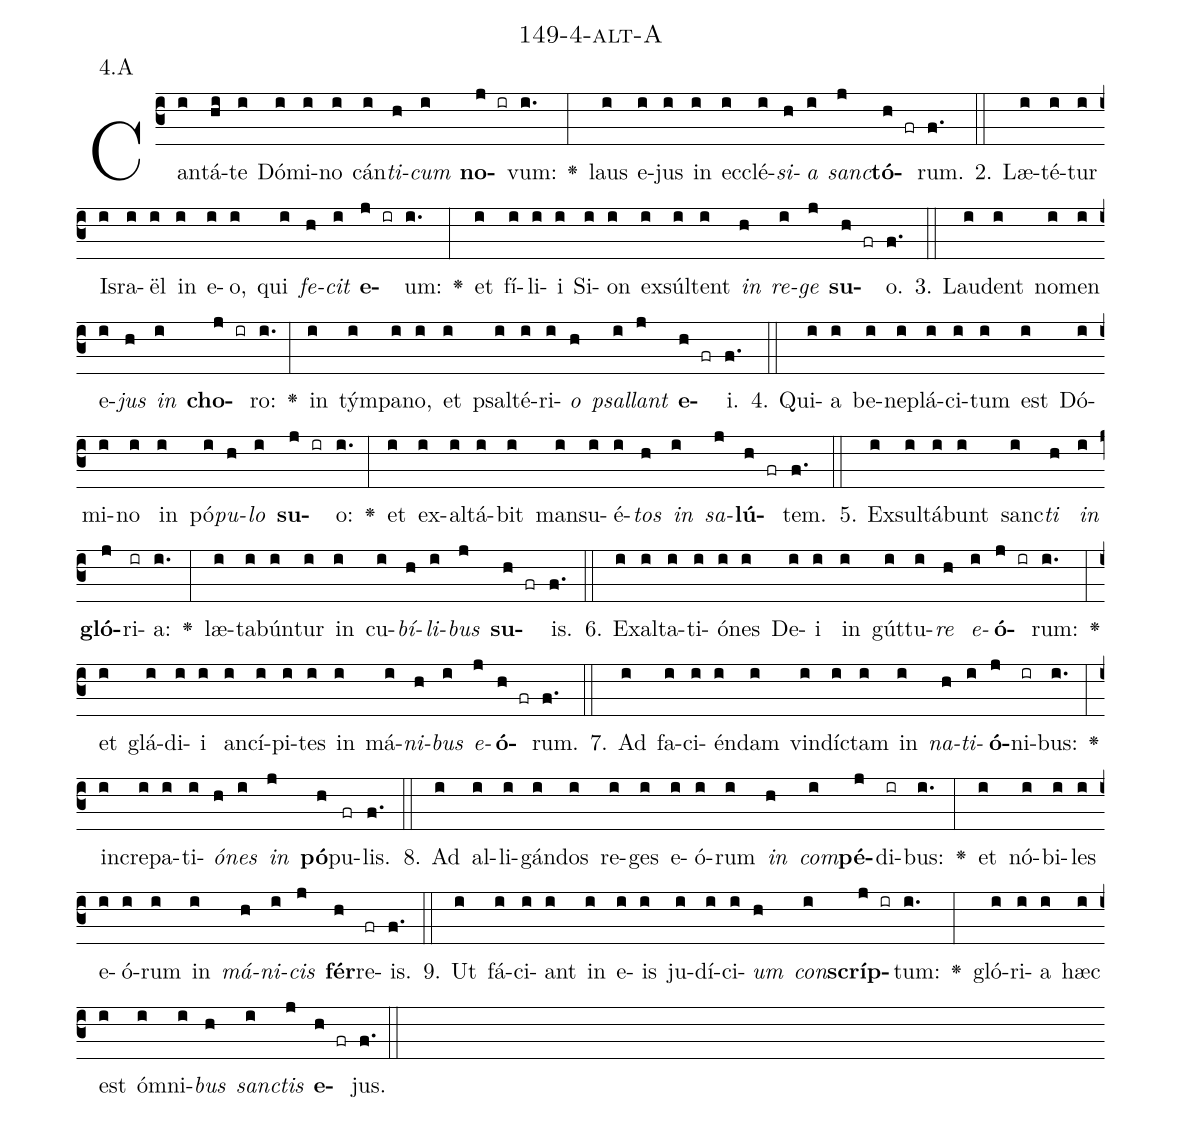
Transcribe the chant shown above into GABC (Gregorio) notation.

name: 149-4-alt-A;
annotation: 4.A;
%%
(c3)Can(i)tá(hi)te(i) Dó(i)mi(i)no(i) cán(i)<i>ti</i>(h)<i>cum</i>(i) <b>no</b>(j ir)vum:(i.) <v>\greheightstar</v>(:) laus(i) e(i)jus(i) in(i) ec(i)clé(i)<i>si</i>(h)<i>a</i>(i) <i>sanc</i>(j)<b>tó</b>(h fr)rum.(f.) (::)
2. Læ(i)té(i)tur(i) Is(i)ra(i)ël(i) in(i) e(i)o,(i) qui(i) <i>fe</i>(h)<i>cit</i>(i) <b>e</b>(j ir)um:(i.) <v>\greheightstar</v>(:) et(i) fí(i)li(i)i(i) Si(i)on(i) ex(i)súl(i)tent(i) <i>in</i>(h) <i>re</i>(i)<i>ge</i>(j) <b>su</b>(h fr)o.(f.) (::)
3. Lau(i)dent(i) no(i)men(i) e(i)<i>jus</i>(h) <i>in</i>(i) <b>cho</b>(j ir)ro:(i.) <v>\greheightstar</v>(:) in(i) tým(i)pa(i)no,(i) et(i) psal(i)té(i)ri(i)<i>o</i>(h) <i>psal</i>(i)<i>lant</i>(j) <b>e</b>(h fr)i.(f.) (::)
4. Qui(i)a(i) be(i)ne(i)plá(i)ci(i)tum(i) est(i) Dó(i)mi(i)no(i) in(i) pó(i)<i>pu</i>(h)<i>lo</i>(i) <b>su</b>(j ir)o:(i.) <v>\greheightstar</v>(:) et(i) ex(i)al(i)tá(i)bit(i) man(i)su(i)é(i)<i>tos</i>(h) <i>in</i>(i) <i>sa</i>(j)<b>lú</b>(h fr)tem.(f.) (::)
5. Ex(i)sul(i)tá(i)bunt(i) sanc(i)<i>ti</i>(h) <i>in</i>(i) <b>gló</b>(j)ri(ir)a:(i.) <v>\greheightstar</v>(:) læ(i)ta(i)bún(i)tur(i) in(i) cu(i)<i>bí</i>(h)<i>li</i>(i)<i>bus</i>(j) <b>su</b>(h fr)is.(f.) (::)
6. Ex(i)al(i)ta(i)ti(i)ó(i)nes(i) De(i)i(i) in(i) gút(i)tu(i)<i>re</i>(h) <i>e</i>(i)<b>ó</b>(j ir)rum:(i.) <v>\greheightstar</v>(:) et(i) glá(i)di(i)i(i) an(i)cí(i)pi(i)tes(i) in(i) má(i)<i>ni</i>(h)<i>bus</i>(i) <i>e</i>(j)<b>ó</b>(h fr)rum.(f.) (::)
7. Ad(i) fa(i)ci(i)én(i)dam(i) vin(i)díc(i)tam(i) in(i) <i>na</i>(h)<i>ti</i>(i)<b>ó</b>(j)ni(ir)bus:(i.) <v>\greheightstar</v>(:) in(i)cre(i)pa(i)ti(i)<i>ó</i>(h)<i>nes</i>(i) <i>in</i>(j) <b>pó</b>(h)pu(fr)lis.(f.) (::)
8. Ad(i) al(i)li(i)gán(i)dos(i) re(i)ges(i) e(i)ó(i)rum(i) <i>in</i>(h) <i>com</i>(i)<b>pé</b>(j)di(ir)bus:(i.) <v>\greheightstar</v>(:) et(i) nó(i)bi(i)les(i) e(i)ó(i)rum(i) in(i) <i>má</i>(h)<i>ni</i>(i)<i>cis</i>(j) <b>fér</b>(h)re(fr)is.(f.) (::)
9. Ut(i) fá(i)ci(i)ant(i) in(i) e(i)is(i) ju(i)dí(i)ci(i)<i>um</i>(h) <i>con</i>(i)<b>scríp</b>(j ir)tum:(i.) <v>\greheightstar</v>(:) gló(i)ri(i)a(i) hæc(i) est(i) óm(i)ni(i)<i>bus</i>(h) <i>sanc</i>(i)<i>tis</i>(j) <b>e</b>(h fr)jus.(f.) (::)
